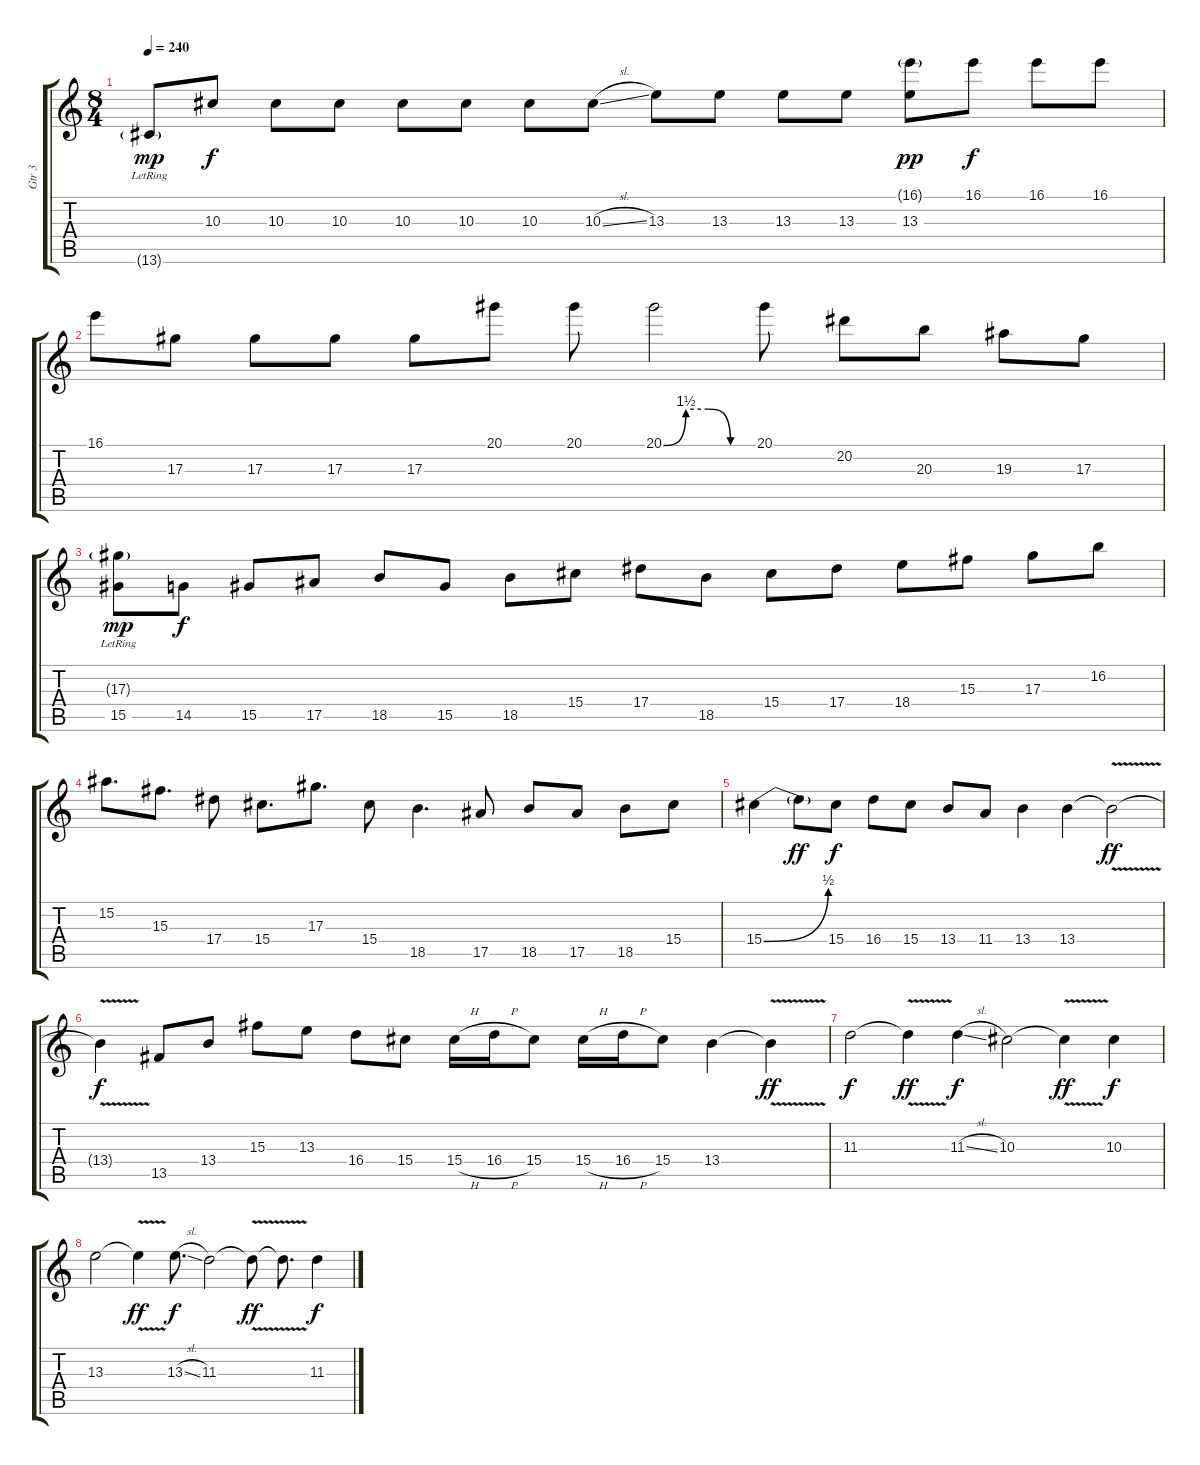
\track ("Gtr 3" "Gtr 3") {instrument overdrivenguitar}
\staff {score tabs}
\tuning (C4 G3 Eb3 Bb2 F2 C2) {hide}
\ts (8 4)
\tempo 240
\clef g2
\ks c
13.6{g lr}.8{dy mp} 10.3.8{dy f} 10.3.8 10.3.8 10.3.8 10.3.8 10.3.8 10.3{sl}.8 13.3.8 13.3.8 13.3.8 13.3.8 (16.1{g} 13.3).8{dy pp} 16.1.8{dy f} 16.1.8 16.1.8 |
16.1.8 17.3.8 17.3.8 17.3.8 17.3.8 20.1.8 20.1.8 20.1{be (custom 0 0 15 6 30 6 45 0 60 0)}.2 20.1.8 20.2.8 20.3.8 19.3.8 17.3.8 |
(17.3{g lr} 15.5).8{dy mp} 14.5.8{dy f} 15.5.8 17.5.8 18.5.8 15.5.8 18.5.8 15.4.8 17.4.8 18.5.8 15.4.8 17.4.8 18.4.8 15.3.8 17.3.8 16.2.8 |
15.2.8{d} 15.3.8{d} 17.4.8 15.4.8{d} 17.3.8{d} 15.4.8 18.5.4{d} 17.5.8 18.5.8 17.5.8 18.5.8 15.4.8 |
15.4{be (bend 0 0 60 2)}.4 15.4{t}.8{dy ff} 15.4.8{dy f} 16.4.8 15.4.8 13.4.8 11.4.8 13.4.4 13.4.4 13.4{v t}.2{dy ff} |
13.4{t}.4{dy f} 13.5.8 13.4.8 15.3.8 13.3.8 16.4.8 15.4.8 15.4{h}.16 16.4{h}.16 15.4.8 15.4{h}.16 16.4{h}.16 15.4.8 13.4.4 13.4{v t}.4{dy ff} |
11.3.2{dy f} 11.3{v t}.4{dy ff} 11.3{sl}.4{dy f} 10.3.2 10.3{v t}.4{dy ff} 10.3.4{dy f} |
13.3.2 13.3{v t}.4{dy ff} 13.3{sl}.8{d dy f} 11.3.2 11.3{v t}.8{dy ff} 11.3{t}.8{d} 11.3.4{dy f}
